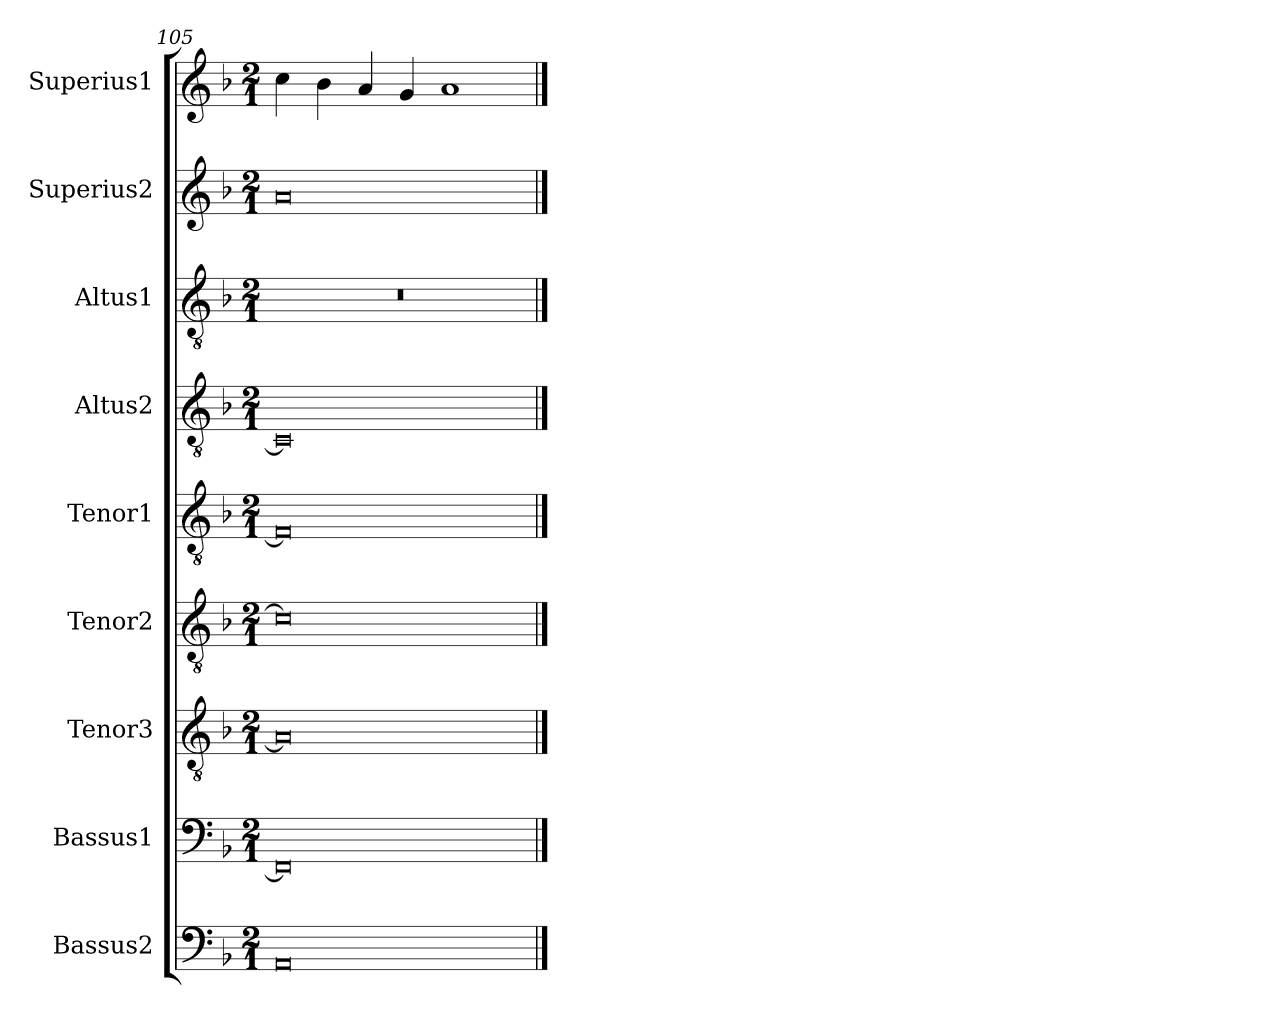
**kern	**kern	**kern	**kern	**kern	**kern	**kern	**kern	**kern
*part9	*part8	*part7	*part6	*part5	*part4	*part3	*part2	*part1
*staff9	*staff8	*staff7	*staff6	*staff5	*staff4	*staff3	*staff2	*staff1
*I"Bassus2	*I"Bassus1	*I"Tenor3	*I"Tenor2	*I"Tenor1	*I"Altus2	*I"Altus1	*I"Superius2	*I"Superius1
*I'B2	*I'B1	*I'T3	*I'T2	*I'T1	*I'A2	*I'A1	*I'S2	*I'S1
*clefF4	*clefF4	*clefGv2	*clefGv2	*clefGv2	*clefGv2	*clefGv2	*clefG2	*clefG2
*k[b-]	*k[b-]	*k[b-]	*k[b-]	*k[b-]	*k[b-]	*k[b-]	*k[b-]	*k[b-]
*d:	*d:	*d:	*d:	*d:	*d:	*d:	*d:	*d:
*M2/1	*M2/1	*M2/1	*M2/1	*M2/1	*M2/1	*M2/1	*M2/1	*M2/1
=105	=105	=105	=105	=105	=105	=105	=105	=105
0AA	0FF]	0A]	0c]	0F]	0C]	0r	0a	4cc
.	.	.	.	.	.	.	.	4b-
.	.	.	.	.	.	.	.	4a
.	.	.	.	.	.	.	.	4g
.	.	.	.	.	.	.	.	1a
==	==	==	==	==	==	==	==	==
*-	*-	*-	*-	*-	*-	*-	*-	*-
